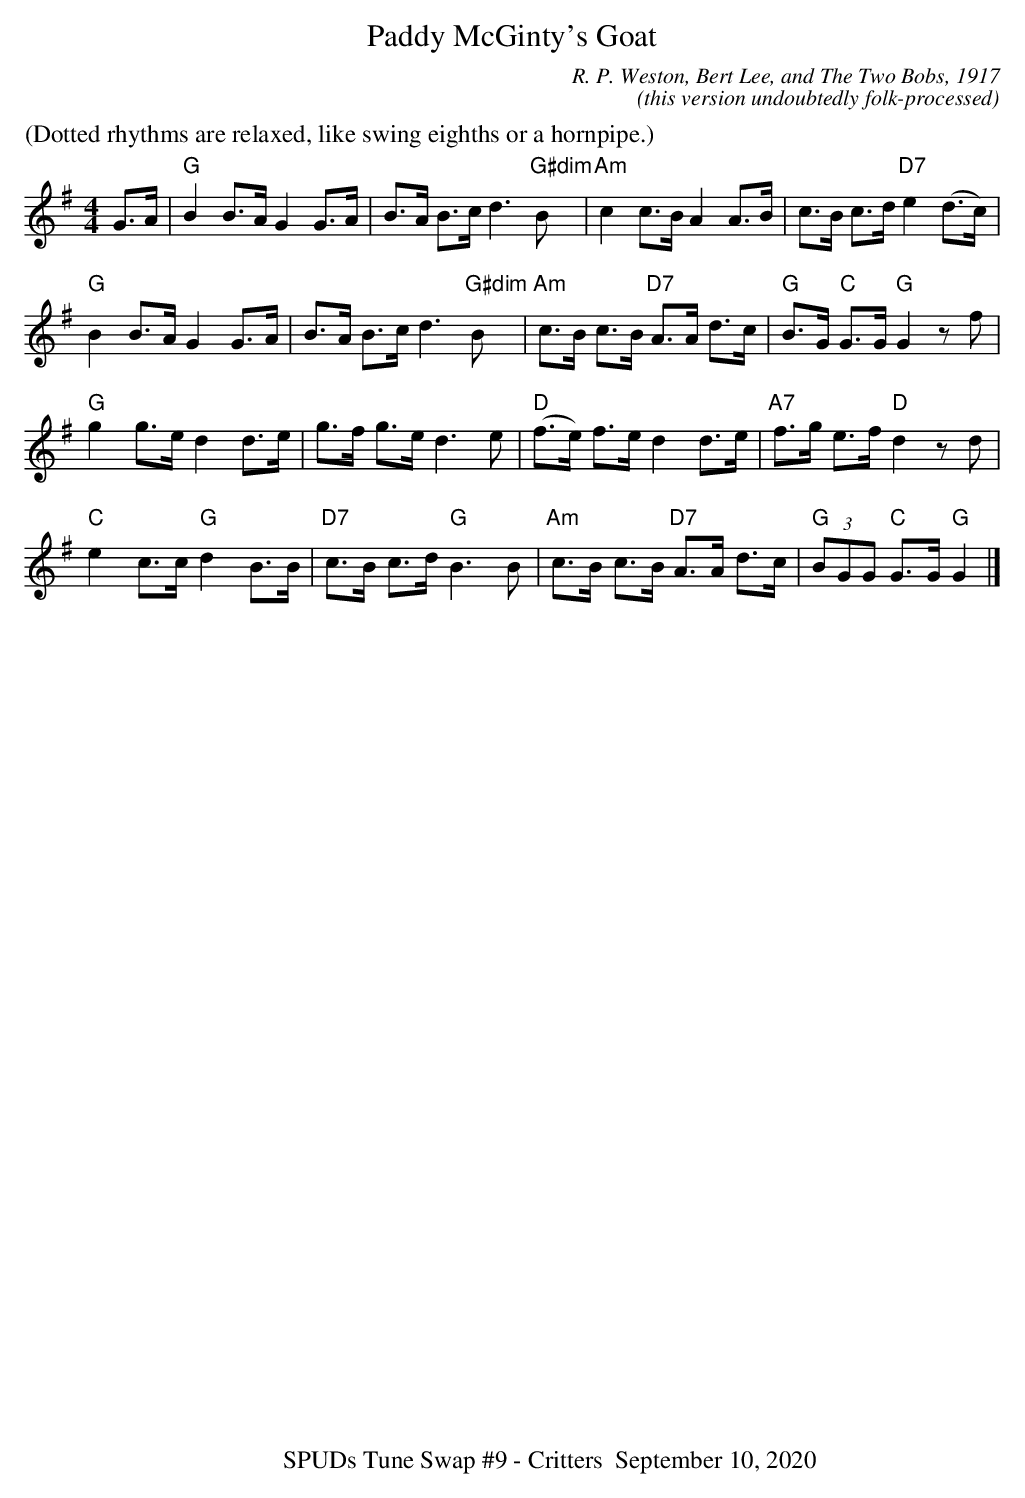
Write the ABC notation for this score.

X:1
T:Paddy McGinty's Goat
C: R. P. Weston, Bert Lee, and The Two Bobs, 1917
C: (this version undoubtedly folk-processed)
M:4/4
L:1/8
Q:160
K:G
%%text (Dotted rhythms are relaxed, like swing eighths or a hornpipe.)
G>A|"G"B2B>AG2G>A|B>A B>cd3 "G#dim"B y |"Am"c2c>BA2A>B|c>B c>d"D7"e2(d>c)|/
"G"B2B>AG2G>A|B>A B>cd3"G#dim"B y|"Am"c>B c>B"D7" A>A d>c|"G"B>G "C"G>G "G"G2zf|
"G"g2g>ed2d>e|g>f g>ed3e|"D"(f>e) f>e d2 d>e|"A7"f>g e>f"D"d2zd|
"C"e2c>c"G"d2B>B|"D7"c>B c>d"G"B3B|"Am"c>B c>B "D7"A>A d>c|"G"(3BGG "C"G>G "G"G2|]
